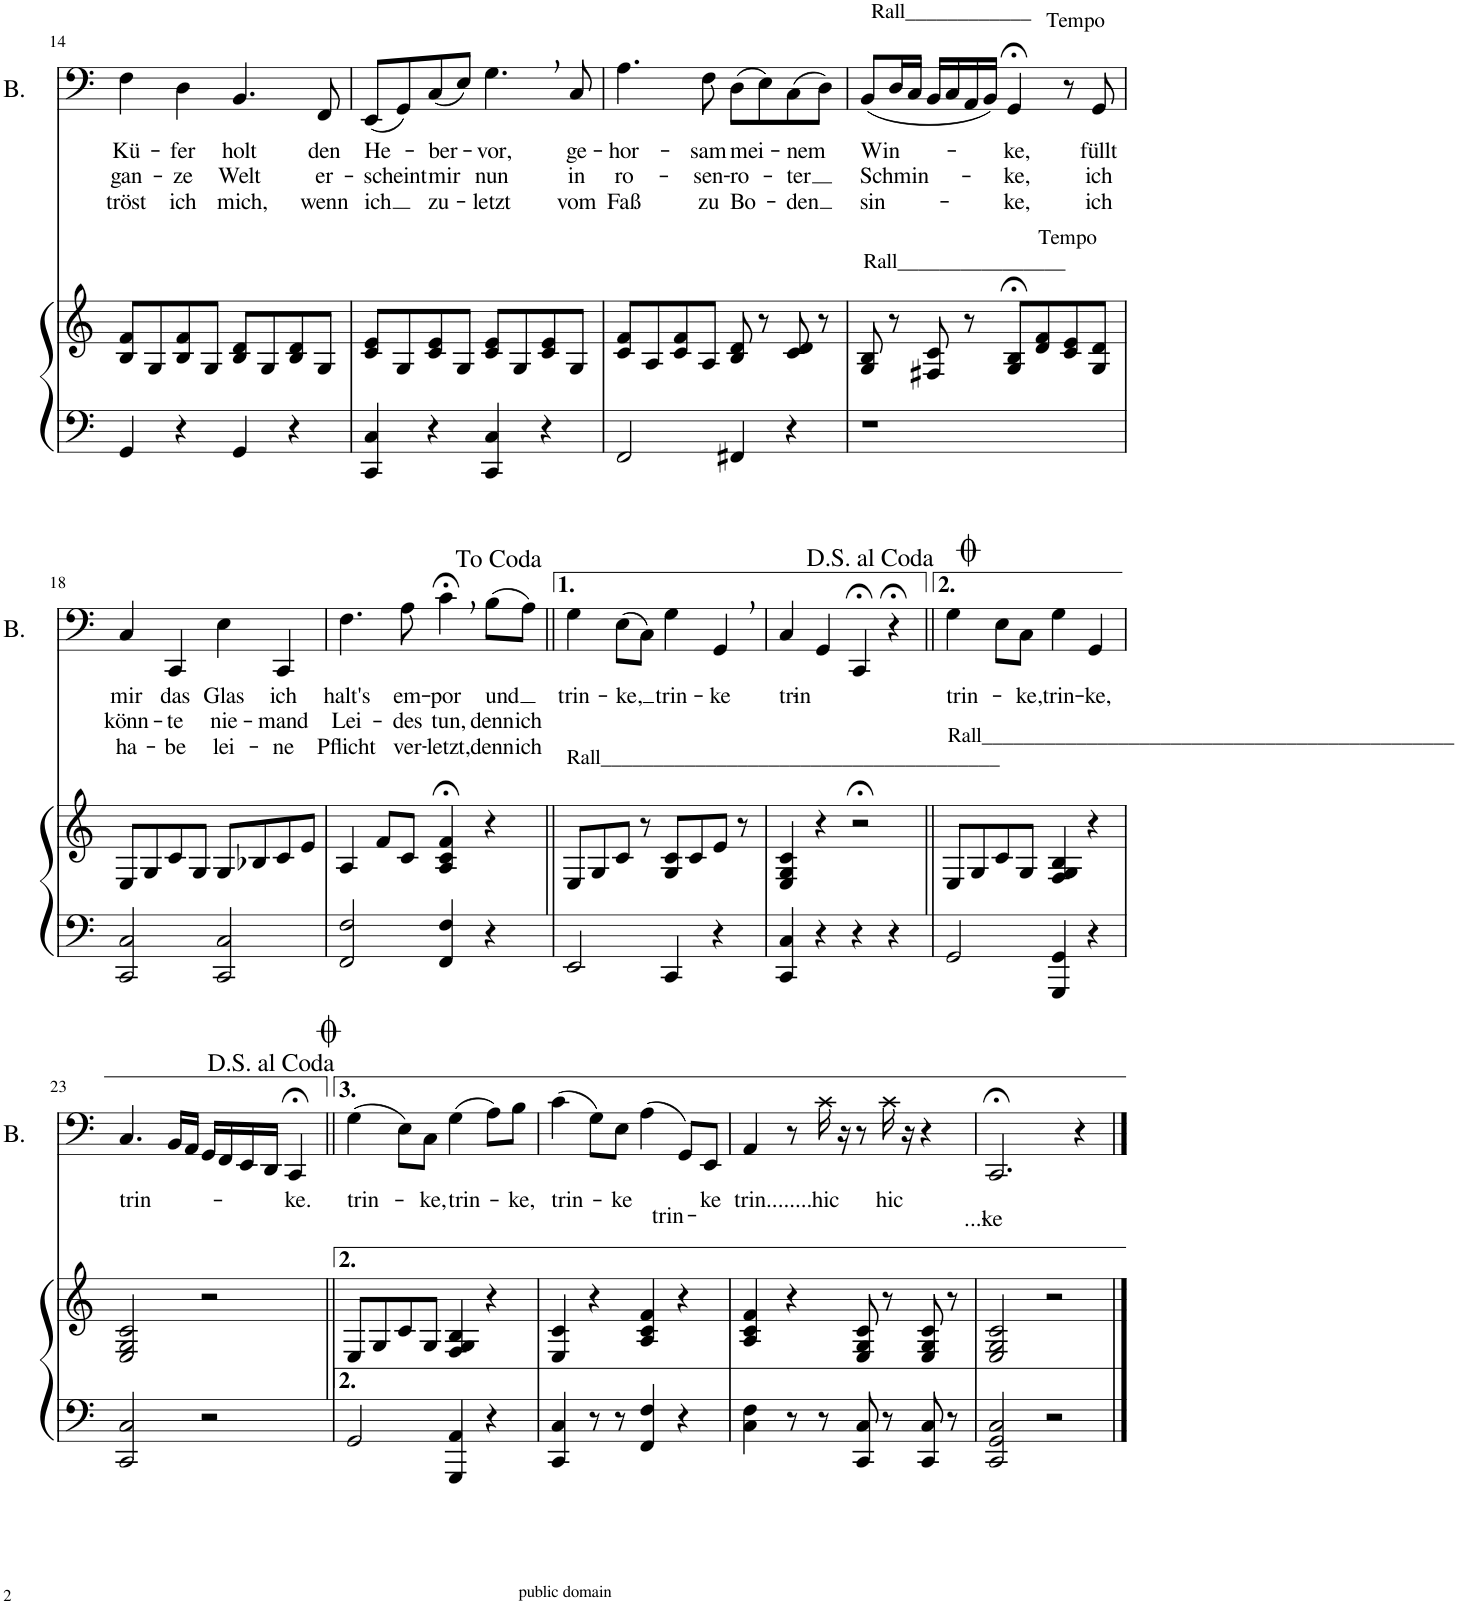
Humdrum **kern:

**kern	**kern	**kern	**text	**text	**text
*part2	*part2	*part1	*part1	*part1	*part1
*staff3	*staff2	*staff1	*staff1	*staff1	*staff1
*I"Piano	*	*I"Basse	*	*	*
*I'Pno	*	*I'B.	*	*	*
!!LO:PB:g=z
*clefF4	*clefG2	*clefF4	*	*	*
*k[]	*k[]	*k[]	*	*	*
*M4/4	*M4/4	*M4/4	*	*	*
*met(c)	*met(c)	*met(c)	*	*	*
=14	=14	=14	=14	=14	=14
!	!	!	!LO:LY:b	!LO:LY:b	!LO:LY:b
4GG/	8B/ 8f/L	4F\	Kü-	gan-	tröst
.	8G/	.	.	.	.
!	!	!	!LO:LY:b	!LO:LY:b	!LO:LY:b
4r	8B/ 8f/	4D\	-fer	-ze	ich
.	8G/J	.	.	.	.
!	!	!	!LO:LY:b	!LO:LY:b	!LO:LY:b
4GG/	8B/ 8d/L	4.BB/	holt	Welt	mich,
.	8G/	.	.	.	.
4r	8B/ 8d/	.	.	.	.
!	!	!	!LO:LY:b	!LO:LY:b	!LO:LY:b
.	8G/J	8FF/	den	er-	wenn
=15	=15	=15	=15	=15	=15
!	!	!	!LO:LY:b	!LO:LY:b	!LO:LY:b
4CC/ 4C/	8c/ 8e/L	(8EE/L	He-	-scheint	ich
.	8G/	8GG/)	.	.	.
!	!	!	!LO:LY:b	!LO:LY:b	!LO:LY:b
4r	8c/ 8e/	(8C/	-ber-	mir	zu-
.	8G/J	8E/J)	.	.	.
!	!	!	!LO:LY:b	!LO:LY:b	!LO:LY:b
4CC/ 4C/	8c/ 8e/L	4.G,\	-vor,	nun	-letzt
.	8G/	.	.	.	.
4r	8c/ 8e/	.	.	.	.
!	!	!	!LO:LY:b	!LO:LY:b	!LO:LY:b
.	8G/J	8C/	ge-	in	vom
=16	=16	=16	=16	=16	=16
!	!	!	!LO:LY:b	!LO:LY:b	!LO:LY:b
2FF/	8c/ 8f/L	4.A\	-hor-	ro-	Faß
.	8A/	.	.	.	.
.	8c/ 8f/	.	.	.	.
!	!	!	!LO:LY:b	!LO:LY:b	!LO:LY:b
.	8A/J	8F\	-sam	-sen-	zu
!	!	!	!LO:LY:b	!LO:LY:b	!LO:LY:b
4FF#X/	8B/ 8d/	(8D\L	mei-	-ro-	Bo-
.	8r	8E\)	.	.	.
!	!	!	!LO:LY:b	!LO:LY:b	!LO:LY:b
4r	8c/ 8d/	(8C\	-nem	-ter	-den
.	8r	8D\J)	.	.	.
=17	=17	=17	=17	=17	=17
!	!	!LO:TX:a:t=Rall____________	!	!	!
!	!LO:TX:a:t=Rall________________	!	!	!	!
!	!	!	!LO:LY:b	!LO:LY:b	!LO:LY:b
1r	8G/ 8B/	(8BB/L	Win-	Schmin-	sin-
.	8r	16D/L	.	.	.
.	.	16C/JJ	.	.	.
.	8F#X/ 8c/	16BB/LL	.	.	.
.	.	16C/	.	.	.
.	8r	16AA/	.	.	.
.	.	16BB/JJ)	.	.	.
!	!	!	!LO:LY:b	!LO:LY:b	!LO:LY:b
.	8G/;< 8B/;<L	4GG;</	-ke,	-ke,	-ke,
!	!LO:TX:a:t=Tempo	!	!	!	!
.	8d/ 8f/	.	.	.	.
!	!	!LO:TX:a:t=Tempo	!	!	!
.	8c/ 8e/	8r	.	.	.
!	!	!	!LO:LY:b	!LO:LY:b	!LO:LY:b
.	8G/ 8d/J	8GG/	füllt	ich	ich
!!LO:LB:g=z
=18	=18	=18	=18	=18	=18
!	!	!	!LO:LY:b	!LO:LY:b	!LO:LY:b
2CC/ 2C/	8E/L	4C/	mir	könn-	ha-
.	8G/	.	.	.	.
!	!	!	!LO:LY:b	!LO:LY:b	!LO:LY:b
.	8c/	4CC/	das	-te	-be
.	8G/J	.	.	.	.
!	!	!	!LO:LY:b	!LO:LY:b	!LO:LY:b
2CC/ 2C/	8G/L	4E\	Glas	nie-	lei-
.	8B-X/	.	.	.	.
!	!	!	!LO:LY:b	!LO:LY:b	!LO:LY:b
.	8c/	4CC/	ich	-mand	-ne
.	8e/J	.	.	.	.
=19	=19	=19	=19	=19	=19
!	!	!	!LO:LY:b	!LO:LY:b	!LO:LY:b
2FF/ 2F/	4A/	4.F\	halt's	Lei-	Pflicht
.	8f/L	.	.	.	.
!	!	!	!LO:LY:b	!LO:LY:b	!LO:LY:b
.	8c/J	8A\	em-	-des	ver-
!	!	!	!LO:LY:b	!LO:LY:b	!LO:LY:b
4FF/ 4F/	4A/;< 4c/;< 4f/;<	4c;<,\	-por	tun,	-letzt,
!	!	!	!LO:LY:b	!LO:LY:b	!LO:LY:b
4r	4r	(8B\L	und	denn	denn
!	!	!	!	!LO:LY:b	!LO:LY:b
.	.	8A\J)	.	ich	ich
=20||	=20||	=20||	=20||	=20||	=20||
!	!LO:TX:a:t=Rall______________________________________	!	!	!	!
!	!	!	!LO:LY:b	!	!
2EE/	8E/L	4G\	trin-	.	.
.	8G/	.	.	.	.
!	!	!	!LO:LY:b	!	!
.	8c/J	(8E\L	-ke,	.	.
.	8r	8C\J)	.	.	.
!	!	!	!LO:LY:b	!	!
4CC/	8G/ 8c/L	4G\	trin-	.	.
.	8c/	.	.	.	.
!	!	!	!LO:LY:b	!	!
4r	8e/J	4GG,/	-ke	.	.
.	8r	.	.	.	.
=21	=21	=21	=21	=21	=21
!	!	!	!LO:LY:b	!	!
4CC/ 4C/	4E/ 4G/ 4c/	4C/	trin-	.	.
4r	4r	4GG/	.	.	.
4r	2r;<	4CC;</	.	.	.
4r	.	4r;<	.	.	.
=22||	=22||	=22||	=22||	=22||	=22||
!	!LO:TX:a:t=Rall_____________________________________________	!	!	!	!
!	!	!	!LO:LY:b	!	!
2GG/	8E/L	4G\	trin-	.	.
.	8G/	.	.	.	.
.	8c/	8E\L	.	.	.
!	!	!	!LO:LY:b	!	!
.	8G/J	8C\J	-ke,	.	.
!	!	!	!LO:LY:b	!	!
4GGG/ 4GG/	4F/ 4G/ 4B/	4G\	trin-	.	.
!	!	!	!LO:LY:b	!	!
4r	4r	4GG/	-ke,	.	.
!!LO:LB:g=z
=23	=23	=23	=23	=23	=23
!	!	!	!LO:LY:b	!	!
2CC/ 2C/	2E/ 2G/ 2c/	4.C/	trin-	.	.
.	.	16BB/LL	.	.	.
.	.	16AA/JJ	.	.	.
2r	2r	16GG/LL	.	.	.
.	.	16FF/	.	.	.
.	.	16EE/	.	.	.
.	.	16DD/JJ	.	.	.
!	!	!	!LO:LY:b	!	!
.	.	4CC;</	-ke.	.	.
=24||	=24||	=24||	=24||	=24||	=24||
!	!	!	!LO:LY:b	!	!
2GG/	8E/L	(4G\	trin-	.	.
.	8G/	.	.	.	.
.	8c/	8E\L)	.	.	.
!	!	!	!LO:LY:b	!	!
.	8G/J	8C\J	-ke,	.	.
!	!	!	!LO:LY:b	!	!
4GGG/ 4AA/	4F/ 4G/ 4B/	(4G\	trin-	.	.
4r	4r	8A\L)	.	.	.
!	!	!	!LO:LY:b	!	!
.	.	8B\J	-ke,	.	.
=25	=25	=25	=25	=25	=25
!	!	!	!LO:LY:b	!	!
4CC/ 4C/	4E/ 4c/	(4c\	trin-	.	.
8r	4r	8G\L)	.	.	.
!	!	!	!LO:LY:b	!	!
8r	.	8E\J	-ke	.	.
!	!	!	!LO:LY:b	!	!
4FF/ 4F/	4A/ 4c/ 4f/	(4A\	trin-	.	.
4r	4r	8GG/L)	.	.	.
!	!	!	!LO:LY:b	!	!
.	.	8EE/J	-ke	.	.
=26	=26	=26	=26	=26	=26
!	!	!	!LO:LY:b	!	!
4C\ 4F\	4A/ 4c/ 4f/	4AA/	trin........	.	.
8r	4r	8r	.	.	.
!	!	!	!LO:LY:b	!	!
8r	.	16c\	hic	.	.
.	.	16r	.	.	.
8CC/ 8C/	8E/ 8G/ 8c/	8r	.	.	.
!	!	!	!LO:LY:b	!	!
8r	8r	16c\	hic	.	.
.	.	16r	.	.	.
8CC/ 8C/	8E/ 8G/ 8c/	4r	.	.	.
8r	8r	.	.	.	.
=27	=27	=27	=27	=27	=27
!	!	!	!LO:LY:b	!	!
2CC/ 2GG/ 2C/	2E/ 2G/ 2c/	2.CC;</	...ke-	.	.
2r	2r	.	.	.	.
.	.	4r	.	.	.
==	==	==	==	==	==
*-	*-	*-	*-	*-	*-
